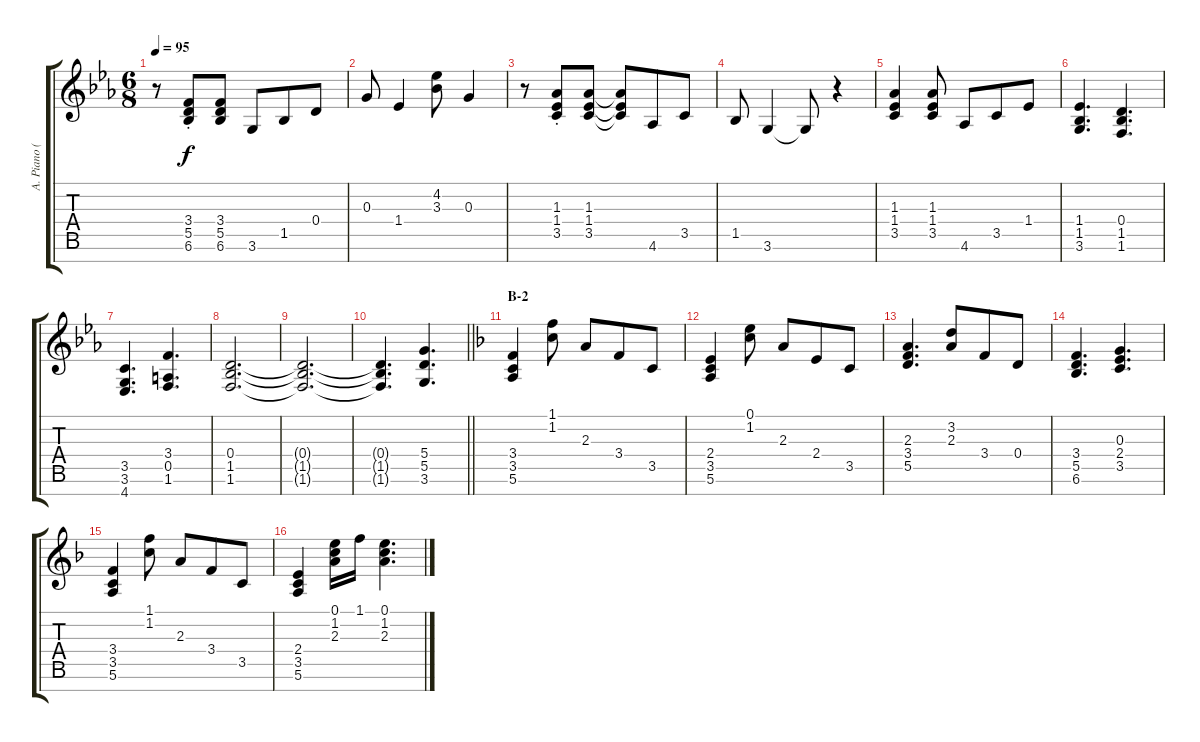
\track ("A. Piano (Right Hand)" "A. Piano (") {instrument acousticgrandpiano}
\staff {score tabs}
\tuning (E5 B4 G4 D4 A3 E3 B2) {hide}
\ts (6 8)
\tempo 95
\clef g2
\ks eb
r.8{dy f} (3.4{st} 5.5{st} 6.6{st}).8 (3.4 5.5 6.6).8 3.6.8 1.5.8 0.4.8 |
0.3.8 1.4.4 (4.2 3.3).8 0.3.4 |
r.8 (1.3{st} 1.4{st} 3.5{st}).8 (1.3 1.4 3.5).8 (1.3{t} 1.4{t} 3.5{t}).8 4.6.8 3.5.8 |
1.5.8 3.6.4 3.6{t}.8 r.4 |
(1.3 1.4 3.5).4 (1.3 1.4 3.5).8 4.6.8 3.5.8 1.4.8 |
(1.4 1.5 3.6).4{d} (0.4 1.5 1.6).4{d} |
(3.5 3.6 4.7).4{d} (3.4 0.5 1.6).4{d} |
(0.4 1.5 1.6).2{d} |
(0.4{t} 1.5{t} 1.6{t}).2{d} |
\barLineRight lightlight
(0.4{t} 1.5{t} 1.6{t}).4{d} (5.4 5.5 3.6).4{d} |
\section ("" "B-2")
\ks f
(3.4 3.5 5.6).4 (1.1 1.2).8 2.3.8 3.4.8 3.5.8 |
(2.4 3.5 5.6).4 (0.1 1.2).8 2.3.8 2.4.8 3.5.8 |
(2.3 3.4 5.5).4{d} (3.2 2.3).8 3.4.8 0.4.8 |
(3.4 5.5 6.6).4{d} (0.3 2.4 3.5).4{d} |
(3.4 3.5 5.6).4 (1.1 1.2).8 2.3.8 3.4.8 3.5.8 |
(2.4 3.5 5.6).4 (0.1 1.2 2.3).16 1.1.16 (0.1 1.2 2.3).4{d}
